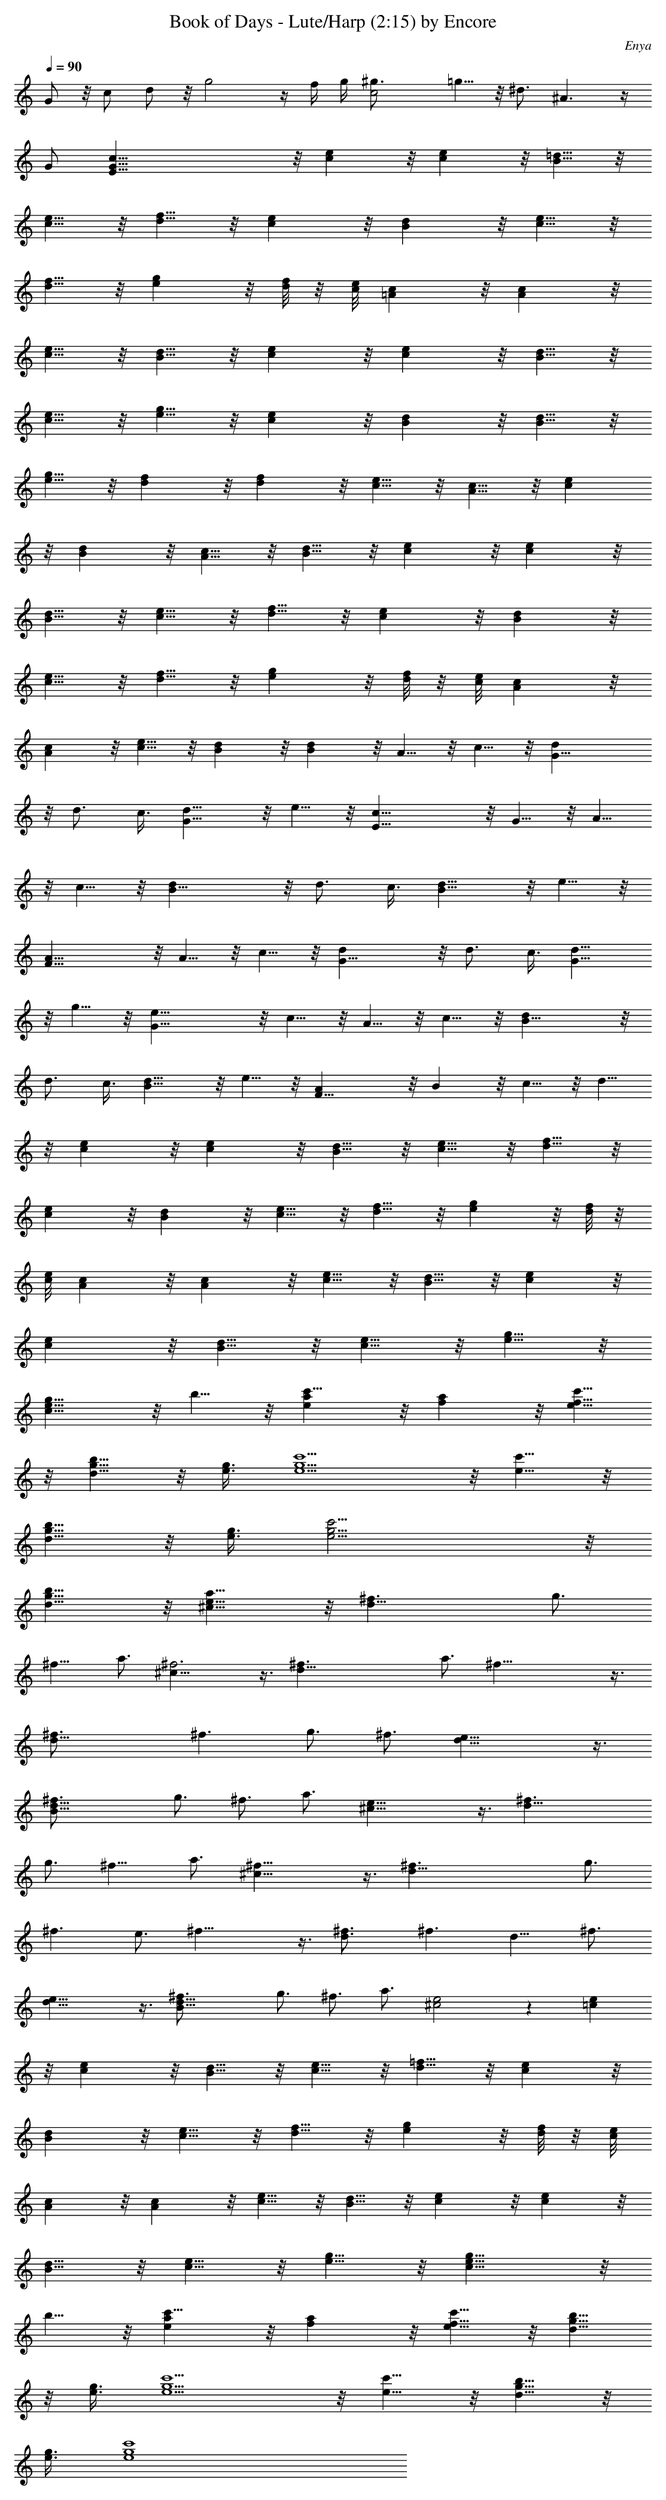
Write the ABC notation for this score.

X:1
T:Book of Days - Lute/Harp (2:15) by Encore
C:Enya
L:1/4
Q:90
K:C
G/2 z/8 c/2 d/2 z/8 g2 z/4 f/4 g/4 [c2^g3/4] =g5/8 z/8 ^d3/4 ^A3/2 z/4
G/2 [E47/8G47/8c47/8] z/8 [ce] z/8 [ce] z/8 [B5/8=d5/8] z/8
[c5/8e5/8] z/8 [d5/8f5/8] z/8 [ce] z/8 [Bd] z/8 [c5/8e5/8] z/8
[d5/8f5/8] z/8 [eg] z/8 [d/8f/8] z/8 [c/8e/8] [=Ac] z/8 [Ac] z/8
[c5/8e5/8] z/8 [B5/8d5/8] z/8 [ce] z/8 [ce] z/8 [B5/8d5/8] z/8
[c5/8e5/8] z/8 [e5/8g5/8] z/8 [ce] z/8 [Bd] z/8 [B5/8d5/8] z/8
[e5/8g5/8] z/8 [df] z/8 [df] z/8 [c5/8e5/8] z/8 [A5/8c5/8] z/8 [ce]
z/8 [Bd] z/8 [A5/8c5/8] z/8 [B5/8d5/8] z/8 [ce] z/8 [ce] z/8
[B5/8d5/8] z/8 [c5/8e5/8] z/8 [d5/8f5/8] z/8 [ce] z/8 [Bd] z/8
[c5/8e5/8] z/8 [d5/8f5/8] z/8 [eg] z/8 [d/8f/8] z/8 [c/8e/8] [Ac] z/8
[Ac] z/8 [c5/8e5/8] z/8 [Bd] z/8 [Bd] z/8 A5/8 z/8 c5/8 z/8 [G17/8d]
z/8 d3/4 c3/8 [G11/8d5/8] z/8 e5/8 z/8 [E23/8c5/8] z/8 G5/8 z/8 A5/8
z/8 c5/8 z/8 [B17/8d] z/8 d3/4 c3/8 [B11/8d5/8] z/8 e5/8 z/8
[F23/8A11/8] z/8 A5/8 z/8 c5/8 z/8 [G17/8d] z/8 d3/4 c3/8 [G11/8d5/8]
z/8 g5/8 z/8 [G23/8e5/8] z/8 c5/8 z/8 A5/8 z/8 c5/8 z/8 [B17/8d] z/8
d3/4 c3/8 [B11/8d5/8] z/8 e5/8 z/8 [F17/8A] z/8 B z/8 c5/8 z/8 d5/8
z/8 [ce] z/8 [ce] z/8 [B5/8d5/8] z/8 [c5/8e5/8] z/8 [d5/8f5/8] z/8
[ce] z/8 [Bd] z/8 [c5/8e5/8] z/8 [d5/8f5/8] z/8 [eg] z/8 [d/8f/8] z/8
[c/8e/8] [Ac] z/8 [Ac] z/8 [c5/8e5/8] z/8 [B5/8d5/8] z/8 [ce] z/8
[ce] z/8 [B5/8d5/8] z/8 [c5/8e5/8] z/8 [e5/8g5/8] z/8
[c11/8e11/8g5/8] z/8 b5/8 z/8 [eac'17/8] z/8 [fa] z/8 [f5/8c'5/8e5/8]
z/8 [g5/8b5/8d5/8] z/8 [g3/8e3/8] [e5/2g5/2c'5/2] z/8 [c'5/8e5/8] z/8
[g5/8b5/8d5/8] z/8 [g3/8e3/8] [e13/4g13/4c'13/4] z/8
[d11/8g11/8b11/8] z/8 [^c11/8e11/8a11/8] z/8 [d21/8^f3/2z3/4] g3/4
[^f9/8z3/4] a3/4 [^c21/8^f3] z3/8 [d45/8^f3/2z3/4] a3/4 ^f33/8 z3/8
[d21/8^f3/4] [^f3/2z3/4] g3/4 ^f3/4 [d21/8e21/8] z3/8
[B21/8d21/8^f3/4] g3/4 ^f3/4 a3/4 [^c21/8e21/8] z3/8 [d21/8^f3/2z3/4]
g3/4 [^f9/8z3/4] a3/4 [^c21/8^f21/8] z3/8 [d45/8^f3/2z3/4] g3/4
[^f3/2z3/4] e3/4 ^f21/8 z3/8 [d3/2^f3/4] [^f3/2z3/4] [d9/8z3/4] ^f3/4
[d21/8e21/8] z3/8 [B21/8d21/8^f3/4] g3/4 ^f3/4 a3/4 [^c2e2] z [=ce]
z/8 [ce] z/8 [B5/8d5/8] z/8 [c5/8e5/8] z/8 [d5/8=f5/8] z/8 [ce] z/8
[Bd] z/8 [c5/8e5/8] z/8 [d5/8f5/8] z/8 [eg] z/8 [d/8f/8] z/8 [c/8e/8]
[Ac] z/8 [Ac] z/8 [c5/8e5/8] z/8 [B5/8d5/8] z/8 [ce] z/8 [ce] z/8
[B5/8d5/8] z/8 [c5/8e5/8] z/8 [e5/8g5/8] z/8 [c11/8e11/8g5/8] z/8
b5/8 z/8 [eac'17/8] z/8 [fa] z/8 [f5/8c'5/8e5/8] z/8 [g5/8b5/8d5/8]
z/8 [g3/8e3/8] [e5/2g5/2c'5/2] z/8 [c'5/8e5/8] z/8 [g5/8b5/8d5/8] z/8
[g3/8e3/8] [e4g4c'4]
